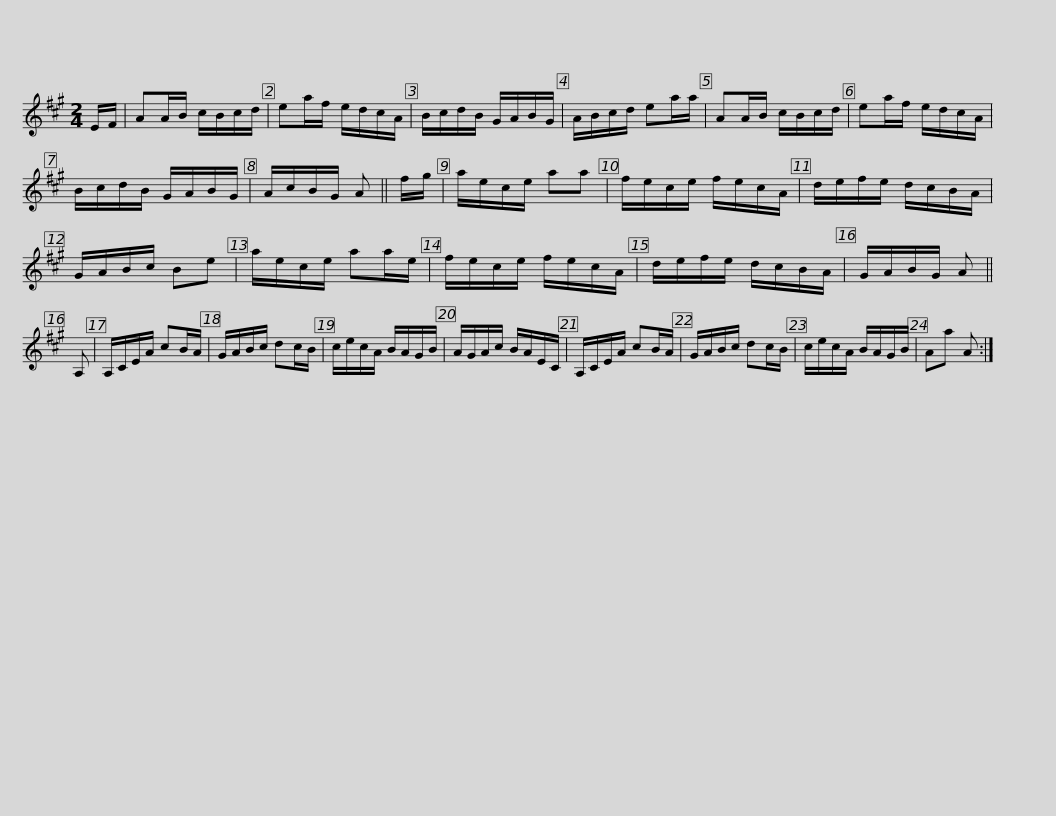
X:1
L:1/8
M:2/4
I:linebreak $
K:A
V:1 treble
V:1
 E/F/ | AA/B/ c/B/c/d/ | ea/f/ e/d/c/A/ | B/c/d/B/ G/A/B/G/ | A/B/c/d/ ea/a/ | %5
 AA/B/ c/B/c/d/ | ea/f/ e/d/c/A/ |$ B/c/d/B/ G/A/B/G/ | A/c/B/G/ A || f/g/ | %10
 a/e/c/e/ aa | f/e/c/e/ f/e/c/A/ | d/e/f/e/ d/c/B/A/ | G/A/B/c/ Be |$ a/e/c/e/ aa/e/ | %15
 f/e/c/e/ f/e/c/A/ | d/e/f/e/ d/c/B/A/ | G/A/B/G/ A || A, | A,/C/E/A/ cB/A/ | %20
 G/A/B/c/ dc/B/ |$ c/e/c/A/ B/A/G/B/ | A/G/A/c/ B/A/E/C/ | A,/C/E/A/ cB/A/ | G/A/B/c/ dc/B/ | %25
 c/e/c/A/ B/A/G/B/ | Aa A :| %27
